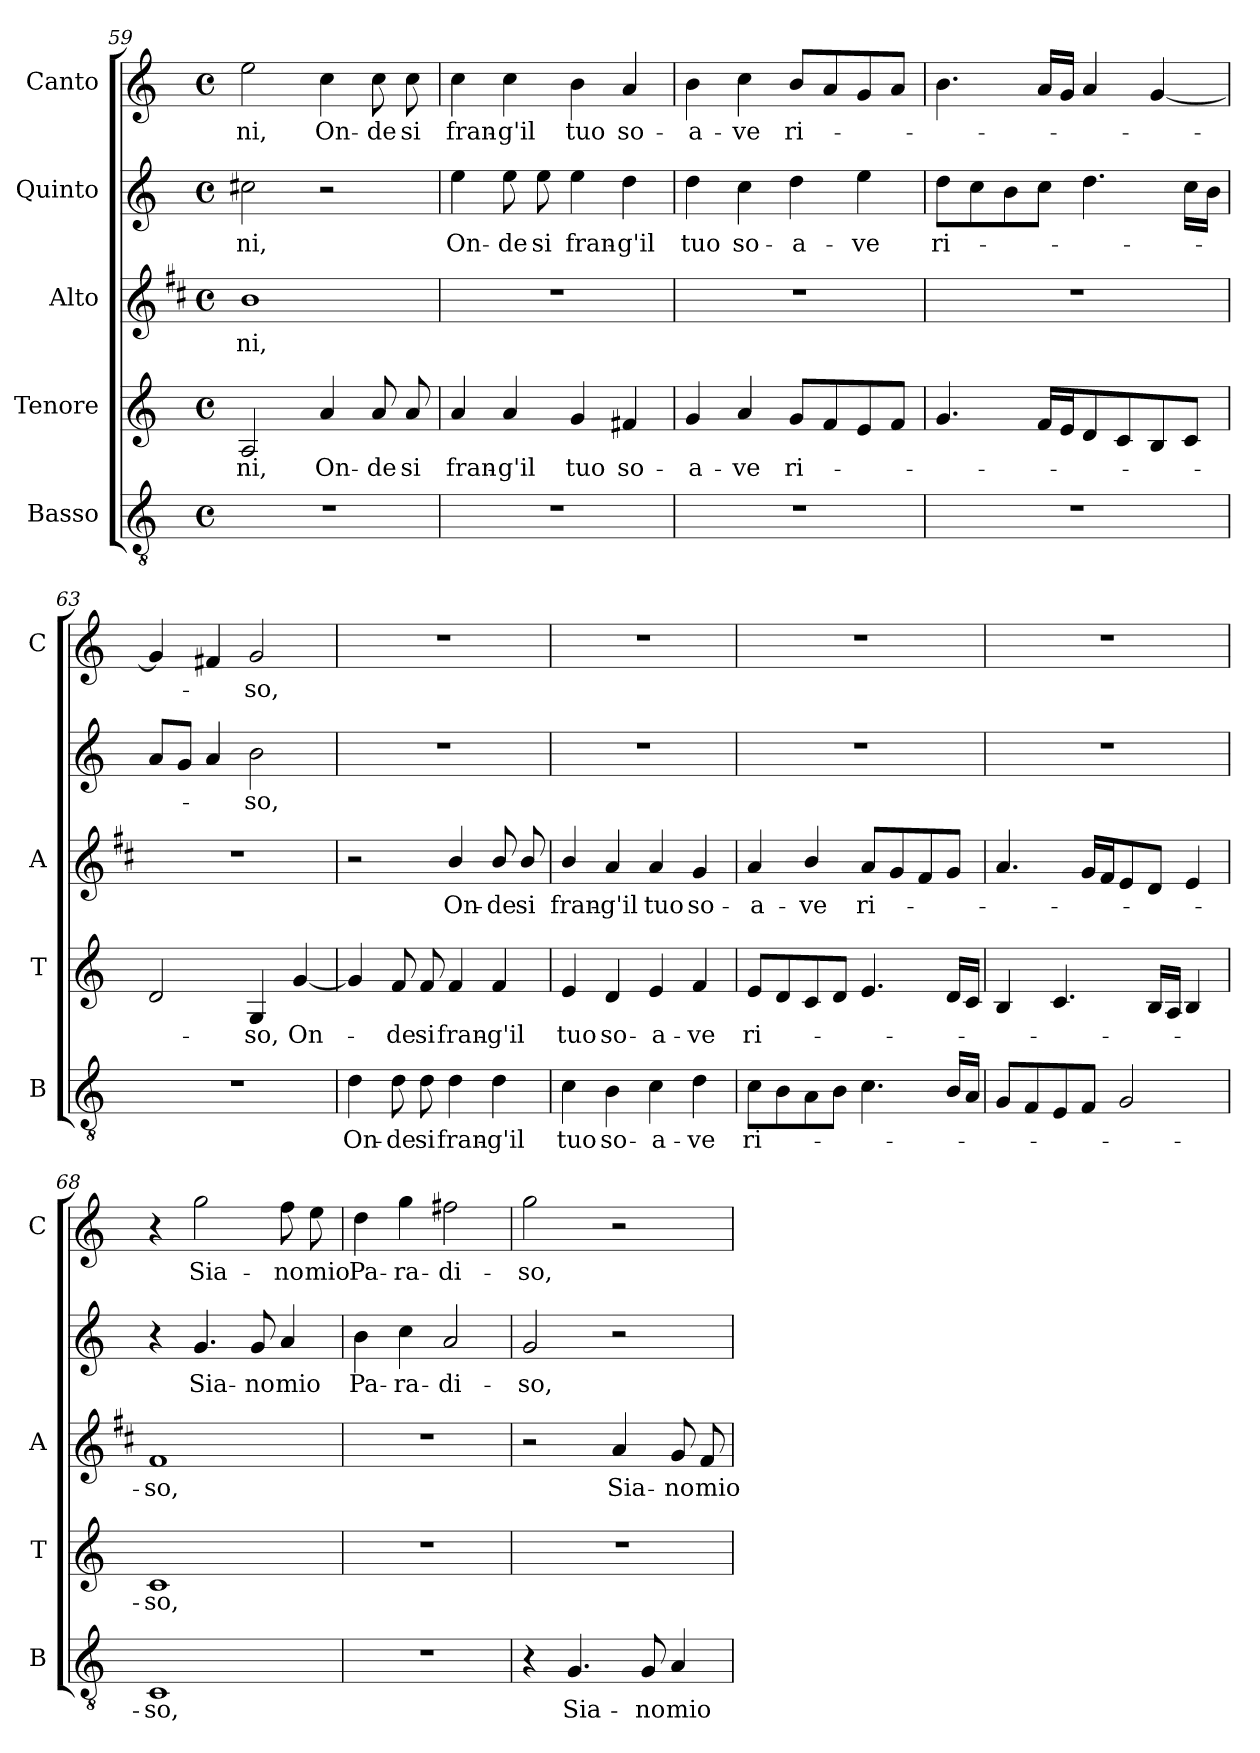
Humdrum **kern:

**kern	**text	**kern	**text	**kern	**text	**kern	**text	**kern	**text
*part5	*part5	*part4	*part4	*part3	*part3	*part2	*part2	*part1	*part1
*staff5	*staff5	*staff4	*staff4	*staff3	*staff3	*staff2	*staff2	*staff1	*staff1
*I"Basso	*	*I"Tenore	*	*I"Alto	*	*I"Quinto	*	*I"Canto	*
*I'B	*	*I'T	*	*I'A	*	*	*	*I'C	*
!!LO:PB:g=z
*clefGv2	*	*clefG2	*	*clefG2	*	*clefG2	*	*clefG2	*
*	*	*	*	*ITrd1c2	*	*	*	*	*
*k[]	*	*k[]	*	*k[]	*	*k[]	*	*k[]	*
*C:	*	*C:	*	*C:	*	*C:	*	*C:	*
*M4/4	*	*M4/4	*	*M4/4	*	*M4/4	*	*M4/4	*
*met(c)	*	*met(c)	*	*met(c)	*	*met(c)	*	*met(c)	*
=59	=59	=59	=59	=59	=59	=59	=59	=59	=59
!	!	!	!LO:LY:b	!	!LO:LY:b	!	!LO:LY:b	!	!LO:LY:b
1r	.	2A/	-ni,	1a	-ni,	2cc#X\	-ni,	2ee\	-ni,
!	!	!	!LO:LY:b	!	!	!	!	!	!LO:LY:b
.	.	4a/	On-	.	.	2r	.	4cc\	On-
!	!	!	!LO:LY:b	!	!	!	!	!	!LO:LY:b
.	.	8a/	-de	.	.	.	.	8cc\	-de
!	!	!	!LO:LY:b	!	!	!	!	!	!LO:LY:b
.	.	8a/	si	.	.	.	.	8cc\	si
=60	=60	=60	=60	=60	=60	=60	=60	=60	=60
!	!	!	!LO:LY:b	!	!	!	!LO:LY:b	!	!LO:LY:b
1r	.	4a/	fran-	1r	.	4ee\	On-	4cc\	fran-
!	!	!	!LO:LY:b	!	!	!	!LO:LY:b	!	!LO:LY:b
.	.	4a/	-g'il	.	.	8ee\	-de	4cc\	-g'il
!	!	!	!	!	!	!	!LO:LY:b	!	!
.	.	.	.	.	.	8ee\	si	.	.
!	!	!	!LO:LY:b	!	!	!	!LO:LY:b	!	!LO:LY:b
.	.	4g/	tuo	.	.	4ee\	fran-	4b\	tuo
!	!	!	!LO:LY:b	!	!	!	!LO:LY:b	!	!LO:LY:b
.	.	4f#X/	so-	.	.	4dd\	-g'il	4a/	so-
=61	=61	=61	=61	=61	=61	=61	=61	=61	=61
!	!	!	!LO:LY:b	!	!	!	!LO:LY:b	!	!LO:LY:b
1r	.	4g/	-a-	1r	.	4dd\	tuo	4b\	-a-
!	!	!	!LO:LY:b	!	!	!	!LO:LY:b	!	!LO:LY:b
.	.	4a/	-ve	.	.	4cc\	so-	4cc\	-ve
!	!	!	!LO:LY:b	!	!	!	!LO:LY:b	!	!LO:LY:b
.	.	8g/L	ri-	.	.	4dd\	-a-	8b/L	ri-
.	.	8f/	.	.	.	.	.	8a/	.
!	!	!	!	!	!	!	!LO:LY:b	!	!
.	.	8e/	.	.	.	4ee\	-ve	8g/	.
.	.	8f/J	.	.	.	.	.	8a/J	.
=62	=62	=62	=62	=62	=62	=62	=62	=62	=62
!	!	!	!	!	!	!	!LO:LY:b	!	!
1r	.	4.g/	.	1r	.	8dd\L	ri-	4.b\	.
.	.	.	.	.	.	8cc\	.	.	.
.	.	.	.	.	.	8b\	.	.	.
.	.	16f/LL	.	.	.	8cc\J	.	16a/LL	.
.	.	16e/J	.	.	.	.	.	16g/JJ	.
.	.	8d/	.	.	.	4.dd\	.	4a/	.
.	.	8c/	.	.	.	.	.	.	.
.	.	8B/	.	.	.	.	.	[4g/	.
.	.	8c/J	.	.	.	16cc\LL	.	.	.
.	.	.	.	.	.	16b\JJ	.	.	.
=63	=63	=63	=63	=63	=63	=63	=63	=63	=63
1r	.	2d/	.	1r	.	8a/L	.	4g/]	.
.	.	.	.	.	.	8g/J	.	.	.
.	.	.	.	.	.	4a/	.	4f#X/	.
!	!	!	!LO:LY:b	!	!	!	!LO:LY:b	!	!LO:LY:b
.	.	4G/	-so,	.	.	2b\	-so,	2g/	-so,
!	!	!	!LO:LY:b	!	!	!	!	!	!
.	.	[4g/	On-	.	.	.	.	.	.
=64	=64	=64	=64	=64	=64	=64	=64	=64	=64
!	!LO:LY:b	!	!	!	!	!	!	!	!
4d\	On-	4g/]	.	2r	.	1r	.	1r	.
!	!LO:LY:b	!	!LO:LY:b	!	!	!	!	!	!
8d\	-de	8f/	-de	.	.	.	.	.	.
!	!LO:LY:b	!	!LO:LY:b	!	!	!	!	!	!
8d\	si	8f/	si	.	.	.	.	.	.
!	!LO:LY:b	!	!LO:LY:b	!	!LO:LY:b	!	!	!	!
4d\	fran-	4f/	fran-	4a/	On-	.	.	.	.
!	!LO:LY:b	!	!LO:LY:b	!	!LO:LY:b	!	!	!	!
4d\	-g'il	4f/	-g'il	8a/	-de	.	.	.	.
!	!	!	!	!	!LO:LY:b	!	!	!	!
.	.	.	.	8a/	si	.	.	.	.
=65	=65	=65	=65	=65	=65	=65	=65	=65	=65
!	!LO:LY:b	!	!LO:LY:b	!	!LO:LY:b	!	!	!	!
4c\	tuo	4e/	tuo	4a/	fran-	1r	.	1r	.
!	!LO:LY:b	!	!LO:LY:b	!	!LO:LY:b	!	!	!	!
4B\	so-	4d/	so-	4g/	-g'il	.	.	.	.
!	!LO:LY:b	!	!LO:LY:b	!	!LO:LY:b	!	!	!	!
4c\	-a-	4e/	-a-	4g/	tuo	.	.	.	.
!	!LO:LY:b	!	!LO:LY:b	!	!LO:LY:b	!	!	!	!
4d\	-ve	4f/	-ve	4f/	so-	.	.	.	.
!!LO:LB:g=z
=66	=66	=66	=66	=66	=66	=66	=66	=66	=66
!	!LO:LY:b	!	!LO:LY:b	!	!LO:LY:b	!	!	!	!
8c\L	ri-	8e/L	ri-	4g/	-a-	1r	.	1r	.
8B\	.	8d/	.	.	.	.	.	.	.
!	!	!	!	!	!LO:LY:b	!	!	!	!
8A\	.	8c/	.	4a/	-ve	.	.	.	.
8B\J	.	8d/J	.	.	.	.	.	.	.
!	!	!	!	!	!LO:LY:b	!	!	!	!
4.c\	.	4.e/	.	8g/L	ri-	.	.	.	.
.	.	.	.	8f/	.	.	.	.	.
.	.	.	.	8e/	.	.	.	.	.
16B/LL	.	16d/LL	.	8f/J	.	.	.	.	.
16A/JJ	.	16c/JJ	.	.	.	.	.	.	.
=67	=67	=67	=67	=67	=67	=67	=67	=67	=67
8G/L	.	4B/	.	4.g/	.	1r	.	1r	.
8F/	.	.	.	.	.	.	.	.	.
8E/	.	4.c/	.	.	.	.	.	.	.
8F/J	.	.	.	16f/LL	.	.	.	.	.
.	.	.	.	16e/J	.	.	.	.	.
2G/	.	.	.	8d/	.	.	.	.	.
.	.	16B/LL	.	8c/J	.	.	.	.	.
.	.	16A/JJ	.	.	.	.	.	.	.
.	.	4B/	.	4d/	.	.	.	.	.
=68	=68	=68	=68	=68	=68	=68	=68	=68	=68
!	!LO:LY:b	!	!LO:LY:b	!	!LO:LY:b	!	!	!	!
1C	-so,	1c	-so,	1e	-so,	4r	.	4r	.
!	!	!	!	!	!	!	!LO:LY:b	!	!LO:LY:b
.	.	.	.	.	.	4.g/	Sia-	2gg\	Sia-
!	!	!	!	!	!	!	!LO:LY:b	!	!
.	.	.	.	.	.	8g/	-no	.	.
!	!	!	!	!	!	!	!LO:LY:b	!	!LO:LY:b
.	.	.	.	.	.	4a/	mio	8ff\	-no
!	!	!	!	!	!	!	!	!	!LO:LY:b
.	.	.	.	.	.	.	.	8ee\	mio
=69	=69	=69	=69	=69	=69	=69	=69	=69	=69
!	!	!	!	!	!	!	!LO:LY:b	!	!LO:LY:b
1r	.	1r	.	1r	.	4b\	Pa-	4dd\	Pa-
!	!	!	!	!	!	!	!LO:LY:b	!	!LO:LY:b
.	.	.	.	.	.	4cc\	-ra-	4gg\	-ra-
!	!	!	!	!	!	!	!LO:LY:b	!	!LO:LY:b
.	.	.	.	.	.	2a/	-di-	2ff#X\	-di-
=70	=70	=70	=70	=70	=70	=70	=70	=70	=70
!	!	!	!	!	!	!	!LO:LY:b	!	!LO:LY:b
4r	.	1r	.	2r	.	2g/	-so,	2gg\	-so,
!	!LO:LY:b	!	!	!	!	!	!	!	!
4.G/	Sia-	.	.	.	.	.	.	.	.
!	!	!	!	!	!LO:LY:b	!	!	!	!
.	.	.	.	4g/	Sia-	2r	.	2r	.
!	!LO:LY:b	!	!	!	!	!	!	!	!
8G/	-no	.	.	.	.	.	.	.	.
!	!LO:LY:b	!	!	!	!LO:LY:b	!	!	!	!
4A/	mio	.	.	8f/	-no	.	.	.	.
!	!	!	!	!	!LO:LY:b	!	!	!	!
.	.	.	.	8e/	mio	.	.	.	.
=	=	=	=	=	=	=	=	=	=
*-	*-	*-	*-	*-	*-	*-	*-	*-	*-
